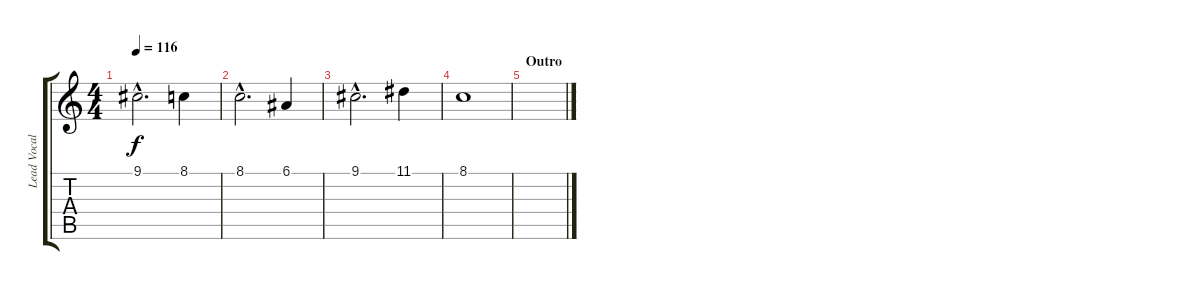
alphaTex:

\track ("Lead Vocals - Fabio Lione" "Lead Vocal") {instrument panflute}
\staff {score tabs}
\tuning (E4 B3 G3 D3 A2 E2) {hide}
\ts (4 4)
\tempo 116
\clef g2
\ks c
9.1{hac}.2{d dy f} 8.1.4 |
8.1{hac}.2{d} 6.1.4 |
9.1{hac}.2{d} 11.1.4 |
8.1.1 |
\section ("" "Outro")
